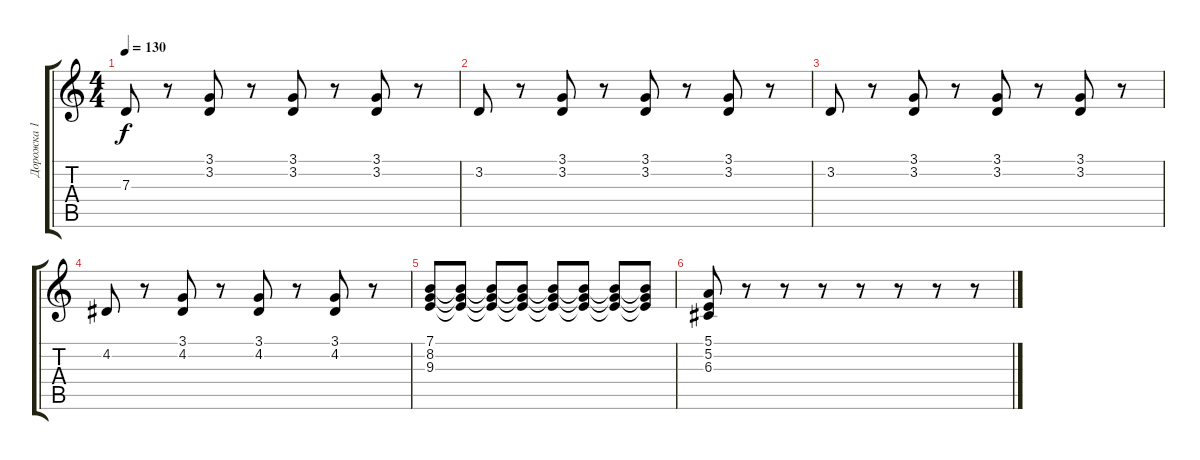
\track ("Дорожка 1" "Дорожка 1") {instrument choiraahs}
\staff {score tabs}
\tuning (E4 B3 G3 D3 A2 D2) {hide}
\ts (4 4)
\tempo 130
\clef g2
\ks c
7.3.8{dy f} r.8 (3.1 3.2).8 r.8 (3.1 3.2).8 r.8 (3.1 3.2).8 r.8 |
3.2.8 r.8 (3.1 3.2).8 r.8 (3.1 3.2).8 r.8 (3.1 3.2).8 r.8 |
3.2.8 r.8 (3.1 3.2).8 r.8 (3.1 3.2).8 r.8 (3.1 3.2).8 r.8 |
4.2.8 r.8 (3.1 4.2).8 r.8 (3.1 4.2).8 r.8 (3.1 4.2).8 r.8 |
(7.1 8.2 9.3).8 (7.1{t} 8.2{t} 9.3{t}).8 (7.1{t} 8.2{t} 9.3{t}).8 (7.1{t} 8.2{t} 9.3{t}).8 (7.1{t} 8.2{t} 9.3{t}).8 (7.1{t} 8.2{t} 9.3{t}).8 (7.1{t} 8.2{t} 9.3{t}).8 (7.1{t} 8.2{t} 9.3{t}).8 |
(5.1 5.2 6.3).8 r.8 r.8 r.8 r.8 r.8 r.8 r.8
